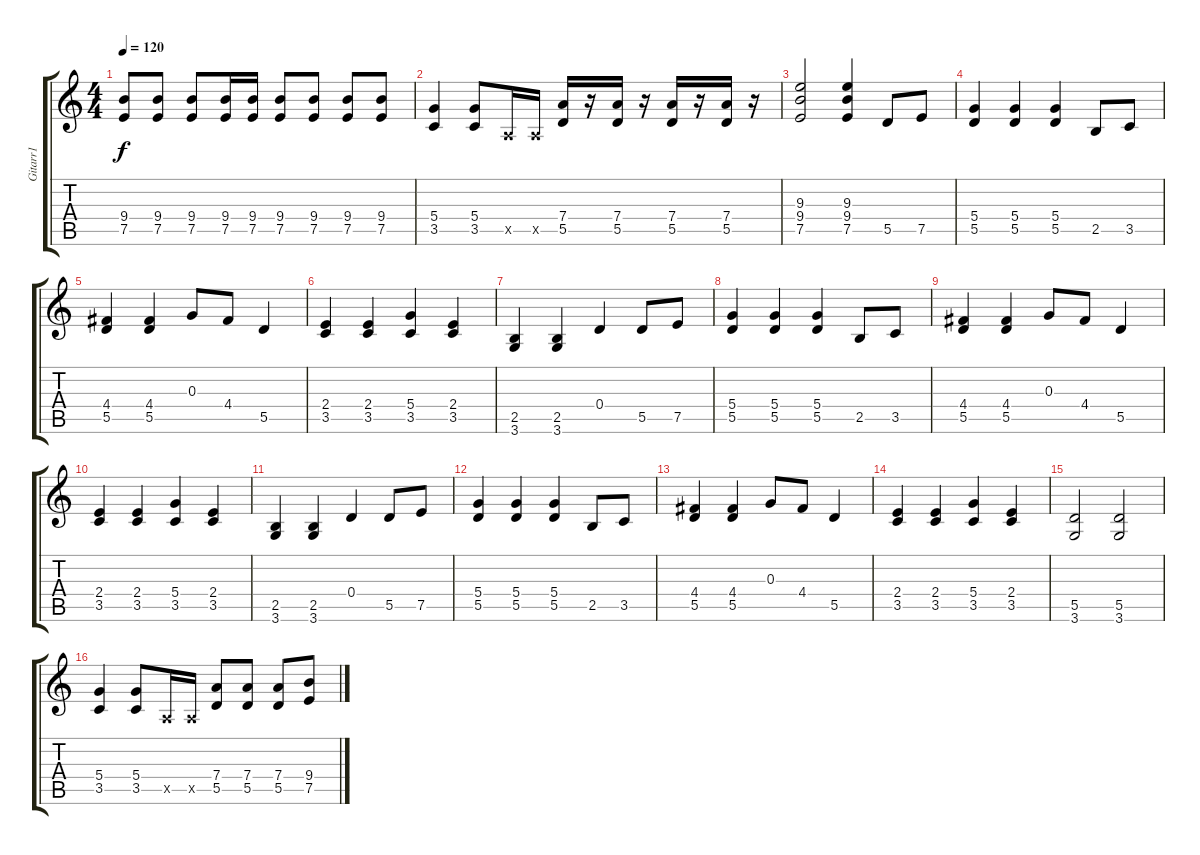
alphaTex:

\track ("Gitarr1" "Gitarr1") {instrument distortionguitar}
\staff {score tabs}
\tuning (E4 B3 G3 D3 A2 E2) {hide}
\ts (4 4)
\tempo 120
\clef g2
\ks c
(9.4{t} 7.5{t}).8{dy f} (9.4 7.5).8 (9.4 7.5).8 (9.4 7.5).16 (9.4 7.5).16 (9.4 7.5).8 (9.4 7.5).8 (9.4 7.5).8 (9.4 7.5).8 |
(5.4 3.5).4 (5.4 3.5).8 0.5{x}.16 0.5{x}.16 (7.4 5.5).16 r.16 (7.4 5.5).16 r.16 (7.4 5.5).16 r.16 (7.4 5.5).16 r.16 |
(9.3 9.4 7.5).2 (9.3 9.4 7.5).4 5.5.8 7.5.8 |
(5.4 5.5).4 (5.4 5.5).4 (5.4 5.5).4 2.5.8 3.5.8 |
(4.4 5.5).4 (4.4 5.5).4 0.3.8 4.4.8 5.5.4 |
(2.4 3.5).4 (2.4 3.5).4 (5.4 3.5).4 (2.4 3.5).4 |
(2.5 3.6).4 (2.5 3.6).4 0.4.4 5.5.8 7.5.8 |
(5.4 5.5).4 (5.4 5.5).4 (5.4 5.5).4 2.5.8 3.5.8 |
(4.4 5.5).4 (4.4 5.5).4 0.3.8 4.4.8 5.5.4 |
(2.4 3.5).4 (2.4 3.5).4 (5.4 3.5).4 (2.4 3.5).4 |
(2.5 3.6).4 (2.5 3.6).4 0.4.4 5.5.8 7.5.8 |
(5.4 5.5).4 (5.4 5.5).4 (5.4 5.5).4 2.5.8 3.5.8 |
(4.4 5.5).4 (4.4 5.5).4 0.3.8 4.4.8 5.5.4 |
(2.4 3.5).4 (2.4 3.5).4 (5.4 3.5).4 (2.4 3.5).4 |
(5.5 3.6).2 (5.5 3.6).2 |
(5.4 3.5).4 (5.4 3.5).8 0.5{x}.16 0.5{x}.16 (7.4 5.5).8 (7.4 5.5).8 (7.4 5.5).8 (9.4 7.5).8
